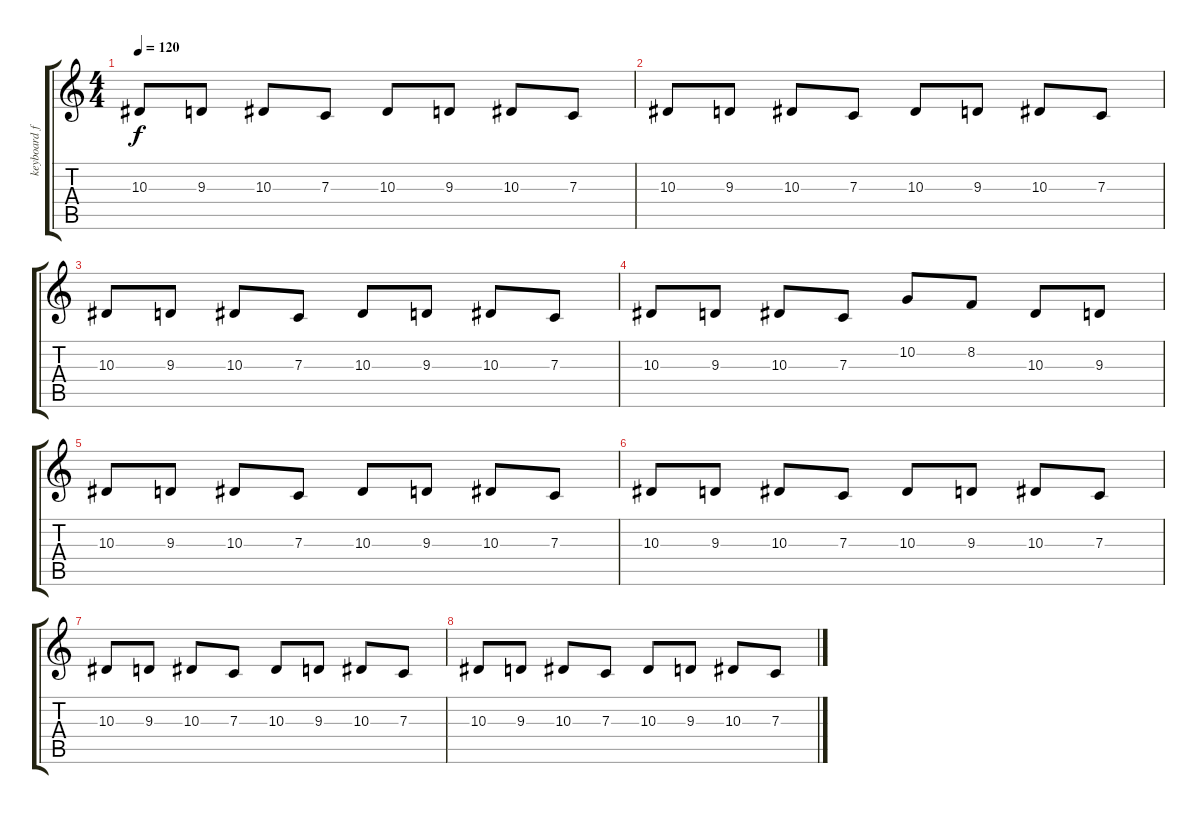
\track ("keyboard fills" "keyboard f") {instrument stringensemble1}
\staff {score tabs}
\tuning (D4 A3 F3 C3 G2 D2) {hide}
\ts (4 4)
\tempo 120
\clef g2
\ks c
10.3.8{dy f} 9.3.8 10.3.8 7.3.8 10.3.8 9.3.8 10.3.8 7.3.8 |
10.3.8 9.3.8 10.3.8 7.3.8 10.3.8 9.3.8 10.3.8 7.3.8 |
10.3.8 9.3.8 10.3.8 7.3.8 10.3.8 9.3.8 10.3.8 7.3.8 |
10.3.8 9.3.8 10.3.8 7.3.8 10.2.8 8.2.8 10.3.8 9.3.8 |
10.3.8 9.3.8 10.3.8 7.3.8 10.3.8 9.3.8 10.3.8 7.3.8 |
10.3.8 9.3.8 10.3.8 7.3.8 10.3.8 9.3.8 10.3.8 7.3.8 |
10.3.8 9.3.8 10.3.8 7.3.8 10.3.8 9.3.8 10.3.8 7.3.8 |
10.3.8 9.3.8 10.3.8 7.3.8 10.3.8 9.3.8 10.3.8 7.3.8
